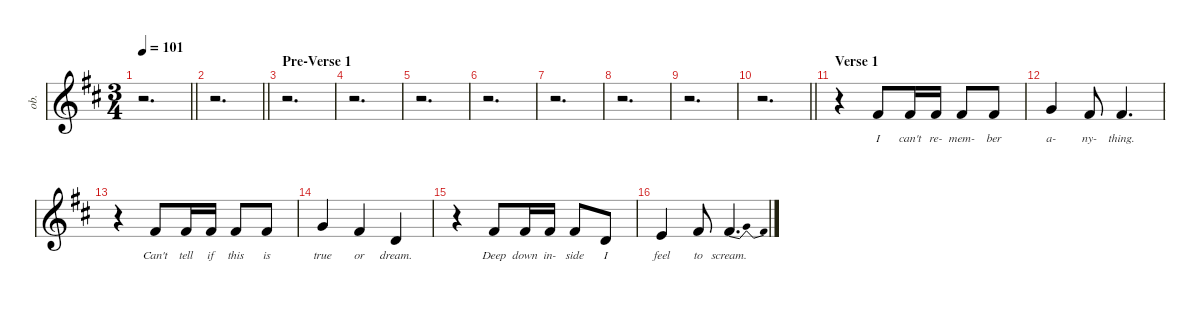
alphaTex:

\defaultSystemsLayout 4
\hideDynamics
\bracketExtendMode nobrackets
\otherSystemsTrackNameOrientation horizontal
\track ("James Hetfield (Vocals)" "ob.") {defaultSystemsLayout 32 instrument oboe}
\staff {score}
\tuning (E4 B3 G3 D3 A2 E2)
\ts (3 4)
\tempo 101
\clef g2
\barLineRight lightlight
\ks bminor
r.2{d dy f beam Down} |
\barLineRight lightlight
r.2{d beam Down} |
\section ("" "Pre-Verse 1")
r.2{d beam Down} |
r.2{d beam Down} |
r.2{d beam Down} |
r.2{d beam Down} |
r.2{d beam Down} |
r.2{d beam Down} |
r.2{d beam Down} |
\barLineRight lightlight
r.2{d beam Down} |
\section ("" "Verse 1")
r.4{beam Down} 2.1{acc #}.8{lyrics (0 "I") lyrics (1 "") lyrics (2 "") lyrics (3 "") lyrics (4 "") beam Up} 2.1{acc #}.16{lyrics (0 "can't") lyrics (1 "") lyrics (2 "") lyrics (3 "") lyrics (4 "") beam Up} 2.1{acc #}.16{lyrics (0 "re-") lyrics (1 "") lyrics (2 "") lyrics (3 "") lyrics (4 "") beam Up} 2.1{acc #}.8{lyrics (0 "mem-") lyrics (1 "") lyrics (2 "") lyrics (3 "") lyrics (4 "") beam Up} 2.1{acc #}.8{lyrics (0 "ber") lyrics (1 "") lyrics (2 "") lyrics (3 "") lyrics (4 "") beam Up} |
3.1{acc forcenatural}.4{lyrics (0 "a-") lyrics (1 "") lyrics (2 "") lyrics (3 "") lyrics (4 "") beam Up} 2.1{acc #}.8{lyrics (0 "ny-") lyrics (1 "") lyrics (2 "") lyrics (3 "") lyrics (4 "") beam Up} 2.1{acc #}.4{d lyrics (0 "thing.") lyrics (1 "") lyrics (2 "") lyrics (3 "") lyrics (4 "") beam Up} |
r.4{beam Down} 2.1{acc #}.8{lyrics (0 "Can't") lyrics (1 "") lyrics (2 "") lyrics (3 "") lyrics (4 "") beam Up} 2.1{acc #}.16{lyrics (0 "tell") lyrics (1 "") lyrics (2 "") lyrics (3 "") lyrics (4 "") beam Up} 2.1{acc #}.16{lyrics (0 "if") lyrics (1 "") lyrics (2 "") lyrics (3 "") lyrics (4 "") beam Up} 2.1{acc #}.8{lyrics (0 "this") lyrics (1 "") lyrics (2 "") lyrics (3 "") lyrics (4 "") beam Up} 2.1{acc #}.8{lyrics (0 "is") lyrics (1 "") lyrics (2 "") lyrics (3 "") lyrics (4 "") beam Up} |
3.1{acc forcenatural}.4{lyrics (0 "true") lyrics (1 "") lyrics (2 "") lyrics (3 "") lyrics (4 "") beam Up} 2.1{acc #}.4{lyrics (0 "or") lyrics (1 "") lyrics (2 "") lyrics (3 "") lyrics (4 "") beam Up} 3.2{acc forcenatural}.4{lyrics (0 "dream.") lyrics (1 "") lyrics (2 "") lyrics (3 "") lyrics (4 "") beam Up} |
r.4{beam Down} 2.1{acc #}.8{lyrics (0 "Deep") lyrics (1 "") lyrics (2 "") lyrics (3 "") lyrics (4 "") beam Up} 2.1{acc #}.16{lyrics (0 "down") lyrics (1 "") lyrics (2 "") lyrics (3 "") lyrics (4 "") beam Up} 2.1{acc #}.16{lyrics (0 "in-") lyrics (1 "") lyrics (2 "") lyrics (3 "") lyrics (4 "") beam Up} 2.1{acc #}.8{lyrics (0 "side") lyrics (1 "") lyrics (2 "") lyrics (3 "") lyrics (4 "") beam Up} 3.2{acc forcenatural}.8{lyrics (0 "I") lyrics (1 "") lyrics (2 "") lyrics (3 "") lyrics (4 "") beam Up} |
0.1{acc forcenatural}.4{lyrics (0 "feel") lyrics (1 "") lyrics (2 "") lyrics (3 "") lyrics (4 "") beam Up} 2.1{acc #}.8{lyrics (0 "to") lyrics (1 "") lyrics (2 "") lyrics (3 "") lyrics (4 "") beam Up} 2.1{be (bendrelease 0 0 15 2 15 2 30 0) acc #}.4{d lyrics (0 "scream.") lyrics (1 "") lyrics (2 "") lyrics (3 "") lyrics (4 "") beam Up}
